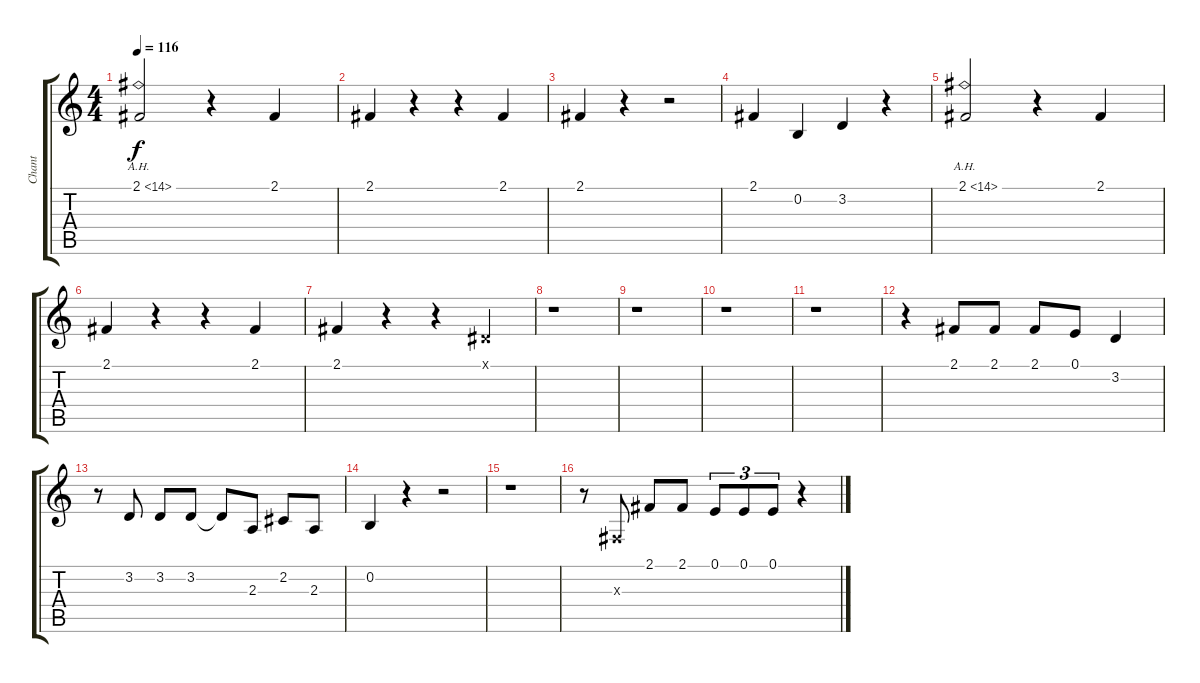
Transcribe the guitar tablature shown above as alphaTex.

\track ("Chant" "Chant") {instrument lead6voice}
\staff {score tabs}
\tuning (E4 B3 G3 D3 A2 E2) {hide}
\ts (4 4)
\tempo 116
\clef g2
\ks c
2.1{ah 12}.2{dy f} r.4 2.1.4 |
2.1.4 r.4 r.4 2.1.4 |
2.1.4 r.4 r.2 |
2.1.4 0.2.4 3.2.4 r.4 |
2.1{ah 12}.2 r.4 2.1.4 |
2.1.4 r.4 r.4 2.1.4 |
2.1.4 r.4 r.4 -1.1{x}.4 |
r.1 |
r.1 |
r.1 |
r.1 |
r.4 2.1.8 2.1.8 2.1.8 0.1.8 3.2.4 |
r.8 3.2.8 3.2.8 3.2.8 3.2{t}.8 2.3.8 2.2.8 2.3.8 |
0.2.4 r.4 r.2 |
r.1 |
r.8 -1.3{x}.8 2.1.8 2.1.8 0.1.8{tu (3 2)} 0.1.8{tu (3 2)} 0.1.8{tu (3 2)} r.4
